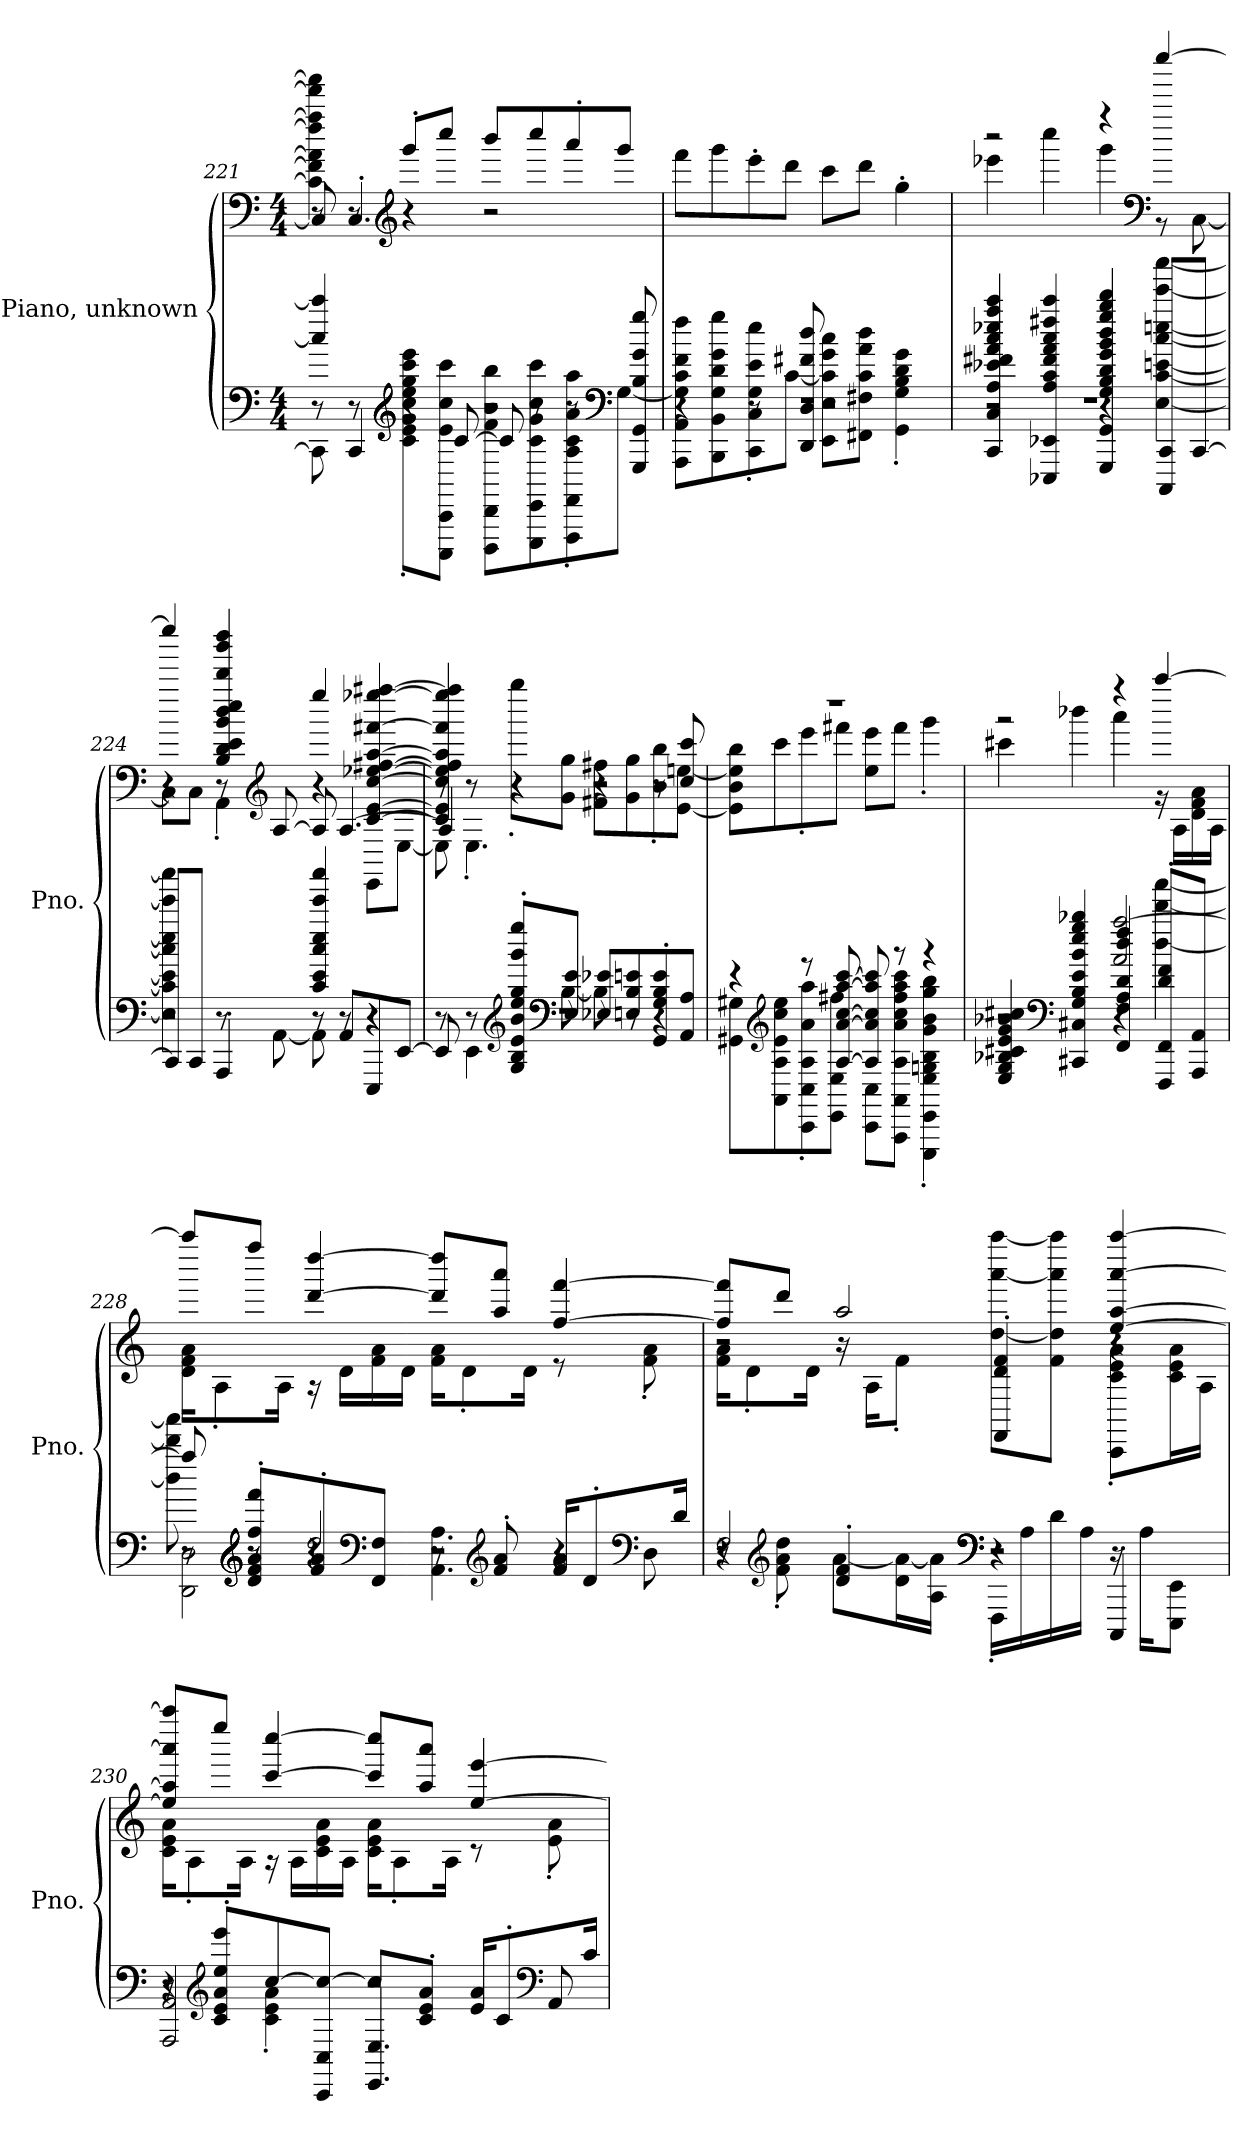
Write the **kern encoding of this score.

**kern	**kern
*part1	*part1
*staff2	*staff1
*I"Piano, unknown	*
*I'Pno.	*
*clefF4	*clefF4
*k[]	*k[]
*M4/4	*M4/4
=221	=221
*^	*^
*	*^	*	*^
4cc/] 4ccc/]	8CC\]	8r	8C/]	4c\] 4f\] 4a\] 4ff\] 4aa\] 4fff\] 4aaa\]	8r
.	8r	4CC/	8r	.	4.C'/
*clefG2	*	*	*clefG2	*	*
4r	8c\' 8e\' 8g\' 8cc\' 8ee\' 8gg\' 8ccc\' 8eee\'L	.	8ggg'/L	4r	.
.	8CCC\ 8CC\ 8e\ 8cc\ 8ccc\J	[8c/	8cccc/J	.	.
2r	8DDD\ 8DD\ 8f\ 8b\ 8bb\L	8c/]	8bbb/L	2r	2r
.	8EEE\ 8EE\ 8c\ 8g\ 8cc\ 8ccc\	8r	8cccc/	.	.
.	8FFF\' 8FF\' 8A\' 8c\' 8a\' 8aa\'	8r	8aaa'/	.	.
*clefF4	*	*	*	*	*
.	[8G\J	8GGG/ 8GG/ 8B/ 8g/ 8gg/	8ggg/J	.	.
*	*	*	*v	*v	*v
!!LO:LB:g=z
=222	=222	=222	=222
1r	8AAA\ 8AA\ 8G\] 8c\ 8f\ 8ff\L	4r	8fff\L
.	8BBB\ 8BB\ 8G\ 8d\ 8g\ 8gg\	.	8ggg\
.	8CC\' 8C\' 8G\' 8e\' 8ee\'	8r	8eee'\
.	[8c\J	8DD/ 8D/ 8f#X/ 8dd/	8ddd\J
.	8EE\ 8E\ 8c\] 8g\ 8cc\L	2r	8ccc\L
.	8FF#X\ 8F#X\ 8c\ 8a\ 8dd\J	.	8ddd\J
.	4GG\' 4G\' 4B\' 4d\' 4g\'	.	4gg'\
=223	=223	=223	=223
*	*	*	*^
1r	2r	4CC/ 4C/ 4A/ 4e-X/ 4f#X/ 4a/ 4cc/ 4ee-X/ 4aa/ 4ccc/	2r	4eee-X\
.	.	4EEE-X/ 4EE-X/ 4A/ 4c/ 4f#/ 4a/ 4cc/ 4ff#X/ 4ccc/	.	4cccc\
.	4r	4GGG/ 4GG/ 4G/ 4B/ 4d/ 4g/ 4b/ 4dd/ 4gg/ 4bb/ 4ddd/	4r	4ggg\
*	*	*	*clefF4	*
.	[4E\ [4c\ [4en\ [4cc\ [4een\ [4eee\ [4cccc\	8CCC/ 8CC/L	[4eeee/	8r
.	.	[8CC/J	.	[8C\
=224	=224	=224	=224	=224
*	*	*	*	*^
2r	4E\] 4c\] 4e\] 4cc\] 4ee\] 4eee\] 4cccc\]	8CC/L]	4eeee/]	8C\L]	4r
.	.	8CC/J	.	8C\J	.
.	8r	4AAA'/	4B/ 4d/ 4e/ 4b/ 4dd/ 4ee/ 4ddd/ 4bbb/ 4dddd/	4AA'\	8r
*	*	*	*clefG2	*	*
.	[8AA\	.	.	.	[8A/
4c/ 4e/ 4cc/ 4ee/ 4eee/ 4cccc/	8AA\]	8r	4eeee/	4r	8A/]
.	8r	8AA/L	.	.	[4.A/
4r	4r	8EEE/	[4c/ [4e/ [4cc/ [4ee-X/ [4ff#X/ [4aa/ [4fff#X/ [4eeee-X/ [4ffff#X/	8EE\L	.
.	.	[8EE/J	.	[8E\J	.
!!LO:LB:g=z
=225	=225	=225	=225	=225	=225
*	*	*	*	*	*^
1r	8r	8EE/]	4c/] 4e/] 4cc/] 4ee-/] 4ff#/] 4aa/] 4fff#/] 4eeee-/] 4ffff#/]	8E\]	4A/]	8r
.	4EE\	8r	.	8r	.	4.E'\
*clefG2	*	*	*	*	*	*
.	.	8G/' 8B/' 8e/' 8b/' 8ee/' 8gg/' 8ggg/' 8eeee/'L	4r	8gggg'\L	4r	.
*clefF4	*	*	*	*	*	*
.	[8B\	8E/ 8e/J	.	8g\ 8gg\J	.	.
.	8B\]	8E-X/ 8e-X/L	4r	8f#X\ 8ff#X\L	2r	2r
.	8r	8En/ 8B/ 8en/	.	8g\ 8gg\	.	.
.	4r	8GG/' 8G/' 8B/' 8e/'	8r	8b\' 8bb\'	.	.
.	.	8AA/ 8A/J	8cc/ 8ccc/	[8e\ [8een\J	.	.
*	*v	*v	*	*	*	*
*	*	*	*v	*v	*v
=226	=226	=226	=226
4r	8GG#X\ 8G#X\L	1r	8e\] 8b\ 8ee\] 8bb\L
*clefG2	*	*	*
.	8AA\ 8A\ 8e\ 8cc\ 8ee\	.	8ccc\
8r	8CC\' 8C\' 8A\' 8a\' 8aa\'	.	8eee'\
[8A/ [8a/ [8cc/ [8aa/ [8ccc/	8EE\ 8E\ 8ff#X\J	.	8fff#X\J
8A/] 8a/] 8cc/] 8aa/] 8ccc/]	8CC\ 8C\L	.	8ee\ 8eee\L
8r	8AAA\ 8AA\ 8A\ 8a\ 8cc\ 8ff#\ 8aa\ 8ccc\J	.	8fff#\J
4r	4EEE\' 4EE\' 4E\' 4Gn\' 4B\' 4g\' 4b\' 4gg\' 4bb\'	.	4ggg'\
=227	=227	=227	=227
*	*^	*	*
2r	2r	4E/ 4G/ 4B-X/ 4c#X/ 4e/ 4g/ 4b-X/ 4cc#X/	2r	4ccc#X\
*clefF4	*	*	*	*
.	.	4CC#X/ 4C#X/ 4G/ 4B-/ 4e/ 4b-/ 4ee/ 4gg/ 4bb-X/	.	4bbb-X\
2a/ [2aa/	4r	4FF/ 4F/ 4A/ 4d/ 4dd/ 4ff/	4r	4aaa\
.	[4dd\ [4ddd\ [4aaa\	8FFF/' 8FF/' 8d/' 8f/'L	[4aaaa/	16r
.	.	.	.	16A\LL
.	.	8AAA/ 8AA/J	.	16d\ 16f\ 16a\
.	.	.	.	16A\JJ
!!LO:LB:g=z	!!
=228	=228	=228	=228	=228
*	*	*^	*	*
8aa/]	8dd\] 8ddd\] 8aaa\]	8r	2DD\ 2D\	8aaaa/L]	16d\ 16f\ 16a\KL
.	.	.	.	.	8A'\
*clefG2	*	*	*	*	*
8r	8r	8d/' 8f/' 8a/' 8ff/' 8fff/'L	.	8ffff/J	.
.	.	.	.	.	16A\Jk
2dd/	4r	8f/' 8a/'	.	[4ddd/ [4dddd/	16r
.	.	.	.	.	16d\LL
*clefF4	*	*	*	*	*
.	.	8FF/ 8F/J	.	.	16f\ 16a\
.	.	.	.	.	16d\JJ
.	4.AA\ 4.A\	8r	2r	8ddd/] 8dddd/]L	16f\ 16a\KL
.	.	.	.	.	8d'\
*clefG2	*	*	*	*	*
.	.	8f/' 8a/'	.	8aa/ 8aaa/J	.
.	.	.	.	.	16d\Jk
4r	.	16f/ 16a/KL	.	[4ff/ [4fff/	8r
.	.	8d'/	.	.	.
*clefF4	*	*	*	*	*
.	8D\	.	.	.	8f\' 8a\'
.	.	16d/Jk	.	.	.
*	*	*v	*v	*	*
=229	=229	=229	=229	=229
*	*	*	*	*^
4r	8r	2F/	8ff/] 8fff/]L	16f\ 16a\KL	2r
.	.	.	.	8d'\	.
*clefG2	*	*	*	*	*
.	8f\' 8a\' 8dd\'	.	8ddd/J	.	.
.	.	.	.	16d\Jk	.
4d/' 4f/'	[8a\L	.	2aa/	16r	.
.	.	.	.	16A\KL	.
.	16d\ 16a\_L	.	.	8f'\J	.
.	16A\ 16a\]JJ	.	.	.	.
*clefF4	*	*	*	*	*
2r	16FFF'\LL	4r	.	[8dd\ [8aaa\ [8aaaa\L	4FF/' 4d/' 4f/'
.	16A\	.	.	.	.
.	16d\	.	.	8f\ 8dd\] 8aaa\] 8aaaa\]J	.
.	16A\JJ	.	.	.	.
.	16r	4CCC'/	[4ee/ [4aa/ [4aaa/ [4aaaa/	8CC\' 8c\' 8e\' 8a\'L	4r
.	16A\KL	.	.	.	.
.	8EEE\ 8EE\J	.	.	16c\ 16e\ 16a\L	.
.	.	.	.	16A\JJ	.
*	*	*	*	*v	*v
!!LO:LB:g=z
=230	=230	=230	=230	=230
8r	4r	2AAA/ 2AA/	8ee/] 8aa/] 8aaa/] 8aaaa/]L	16c\ 16e\ 16a\KL
.	.	.	.	8A'\
*clefG2	*	*	*	*
8c/' 8e/' 8a/' 8ee/' 8eee/'L	.	.	8eeee/J	.
.	.	.	.	16A\Jk
[8cc/	4c\' 4e\' 4a\'	.	[4ccc/ [4cccc/	16r
.	.	.	.	16A\LL
8CC/ 8C/ 8cc/_J	.	.	.	16c\ 16e\ 16a\
.	.	.	.	16A\JJ
8cc/L]	2r	4.EE/ 4.E/	8ccc/] 8cccc/]L	16c\ 16e\ 16a\KL
.	.	.	.	8A'\
8c/' 8e/' 8a/'J	.	.	8aa/ 8aaa/J	.
.	.	.	.	16A\Jk
16e/ 16a/KL	.	.	[4ee/ [4eee/	8r
8c'/	.	.	.	.
*clefF4	*	*	*	*
.	.	8AA/	.	8e\' 8a\'
16c/Jk	.	.	.	.
*v	*v	*v	*	*
*	*v	*v
=	=
*-	*-
